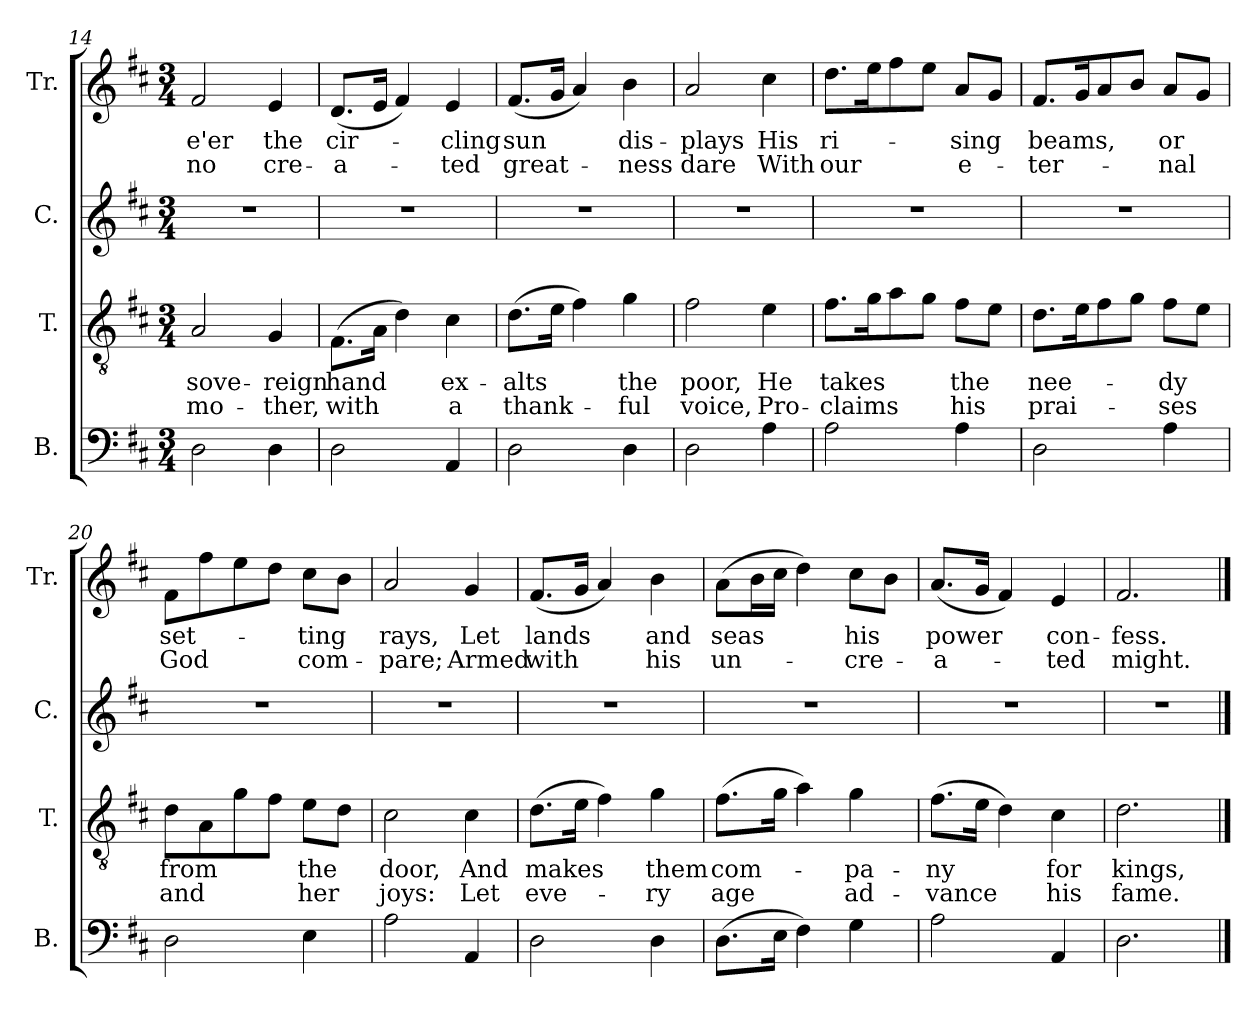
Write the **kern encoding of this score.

**kern	**kern	**text	**text	**kern	**kern	**text	**text
*part4	*part3	*part3	*part3	*part2	*part1	*part1	*part1
*staff4	*staff3	*staff3	*staff3	*staff2	*staff1	*staff1	*staff1
*I"B.	*I"T.	*	*	*I"C.	*I"Tr.	*	*
*I'B.	*I'T.	*	*	*I'C.	*I'Tr.	*	*
*clefF4	*clefGv2	*	*	*clefG2	*clefG2	*	*
*k[f#c#]	*k[f#c#]	*	*	*k[f#c#]	*k[f#c#]	*	*
*M3/4	*M3/4	*	*	*M3/4	*M3/4	*	*
=14	=14	=14	=14	=14	=14	=14	=14
!	!	!LO:LY:b	!LO:LY:b	!	!	!LO:LY:b	!LO:LY:b
2D\	2A/	sove-	mo-	2.r	2f#/	-e'er	no
!	!	!LO:LY:b	!LO:LY:b	!	!	!LO:LY:b	!LO:LY:b
4D\	4G/	-reign	-ther,	.	4e/	the	cre-
=15	=15	=15	=15	=15	=15	=15	=15
!	!	!LO:LY:b	!LO:LY:b	!	!	!LO:LY:b	!LO:LY:b
2D\	(>8.F#\L	hand	with	2.r	(<8.d/L	cir-	-a-
.	16A\Jk	.	.	.	16e/Jk	.	.
.	4d\)	.	.	.	4f#/)	.	.
!	!	!LO:LY:b	!LO:LY:b	!	!	!LO:LY:b	!LO:LY:b
4AA/	4c#\	ex-	a	.	4e/	-cling	-ted
=16	=16	=16	=16	=16	=16	=16	=16
!	!	!LO:LY:b	!LO:LY:b	!	!	!LO:LY:b	!LO:LY:b
2D\	(>8.d\L	-alts	thank-	2.r	(<8.f#/L	sun	great-
.	16e\Jk	.	.	.	16g/Jk	.	.
.	4f#\)	.	.	.	4a/)	.	.
!	!	!LO:LY:b	!LO:LY:b	!	!	!LO:LY:b	!LO:LY:b
4D\	4g\	the	-ful	.	4b\	dis-	-ness
=17	=17	=17	=17	=17	=17	=17	=17
!	!	!LO:LY:b	!LO:LY:b	!	!	!LO:LY:b	!LO:LY:b
2D\	2f#\	poor,	voice,	2.r	2a/	-plays	dare
!	!	!LO:LY:b	!LO:LY:b	!	!	!LO:LY:b	!LO:LY:b
4A\	4e\	He	Pro-	.	4cc#\	His	With
=18	=18	=18	=18	=18	=18	=18	=18
!	!	!LO:LY:b	!LO:LY:b	!	!	!LO:LY:b	!LO:LY:b
2A\	8.f#\L	takes	-claims	2.r	8.dd\L	ri-	our
.	16g\K	.	.	.	16ee\K	.	.
.	8a\	.	.	.	8ff#\	.	.
.	8g\J	.	.	.	8ee\J	.	.
!	!	!LO:LY:b	!LO:LY:b	!	!	!LO:LY:b	!LO:LY:b
4A\	8f#\L	the	his	.	8a/L	-sing	e-
.	8e\J	.	.	.	8g/J	.	.
!!LO:LB:g=z
=19	=19	=19	=19	=19	=19	=19	=19
!	!	!LO:LY:b	!LO:LY:b	!	!	!LO:LY:b	!LO:LY:b
2D\	8.d\L	nee-	prai-	2.r	8.f#/L	beams,	-ter-
.	16e\K	.	.	.	16g/K	.	.
.	8f#\	.	.	.	8a/	.	.
.	8g\J	.	.	.	8b/J	.	.
!	!	!LO:LY:b	!LO:LY:b	!	!	!LO:LY:b	!LO:LY:b
4A\	8f#\L	-dy	-ses	.	8a/L	or	-nal
.	8e\J	.	.	.	8g/J	.	.
=20	=20	=20	=20	=20	=20	=20	=20
!	!	!LO:LY:b	!LO:LY:b	!	!	!LO:LY:b	!LO:LY:b
2D\	8d\L	from	and	2.r	8f#\L	set-	God
.	8A\	.	.	.	8ff#\	.	.
.	8g\	.	.	.	8ee\	.	.
.	8f#\J	.	.	.	8dd\J	.	.
!	!	!LO:LY:b	!LO:LY:b	!	!	!LO:LY:b	!LO:LY:b
4E\	8e\L	the	her	.	8cc#\L	-ting	com-
.	8d\J	.	.	.	8b\J	.	.
=21	=21	=21	=21	=21	=21	=21	=21
!	!	!LO:LY:b	!LO:LY:b	!	!	!LO:LY:b	!LO:LY:b
2A\	2c#\	door,	joys:	2.r	2a/	rays,	-pare;
!	!	!LO:LY:b	!LO:LY:b	!	!	!LO:LY:b	!LO:LY:b
4AA/	4c#\	And	Let	.	4g/	Let	Armed
=22	=22	=22	=22	=22	=22	=22	=22
!	!	!LO:LY:b	!LO:LY:b	!	!	!LO:LY:b	!LO:LY:b
2D\	(>8.d\L	makes	eve-	2.r	(<8.f#/L	lands	with
.	16e\Jk	.	.	.	16g/Jk	.	.
.	4f#\)	.	.	.	4a/)	.	.
!	!	!LO:LY:b	!LO:LY:b	!	!	!LO:LY:b	!LO:LY:b
4D\	4g\	them	-ry	.	4b\	and	his
=23	=23	=23	=23	=23	=23	=23	=23
!	!	!LO:LY:b	!LO:LY:b	!	!	!LO:LY:b	!LO:LY:b
(>8.D\L	(>8.f#\L	com-	age	2.r	(>8a\L	seas	un-
.	.	.	.	.	16b\L	.	.
16E\Jk	16g\Jk	.	.	.	16cc#\JJ	.	.
4F#\)	4a\)	.	.	.	4dd\)	.	.
!	!	!LO:LY:b	!LO:LY:b	!	!	!LO:LY:b	!LO:LY:b
4G\	4g\	-pa-	ad-	.	8cc#\L	his	-cre-
.	.	.	.	.	8b\J	.	.
=24	=24	=24	=24	=24	=24	=24	=24
!	!	!LO:LY:b	!LO:LY:b	!	!	!LO:LY:b	!LO:LY:b
2A\	(>8.f#\L	-ny	-vance	2.r	(<8.a/L	power	-a-
.	16e\Jk	.	.	.	16g/Jk	.	.
.	4d\)	.	.	.	4f#/)	.	.
!	!	!LO:LY:b	!LO:LY:b	!	!	!LO:LY:b	!LO:LY:b
4AA/	4c#\	for	his	.	4e/	con-	-ted
=25	=25	=25	=25	=25	=25	=25	=25
!	!	!LO:LY:b	!LO:LY:b	!	!	!LO:LY:b	!LO:LY:b
2.D\	2.d\	kings,	fame.	2.r	2.f#/	-fess.	might.
==	==	==	==	==	==	==	==
*-	*-	*-	*-	*-	*-	*-	*-
